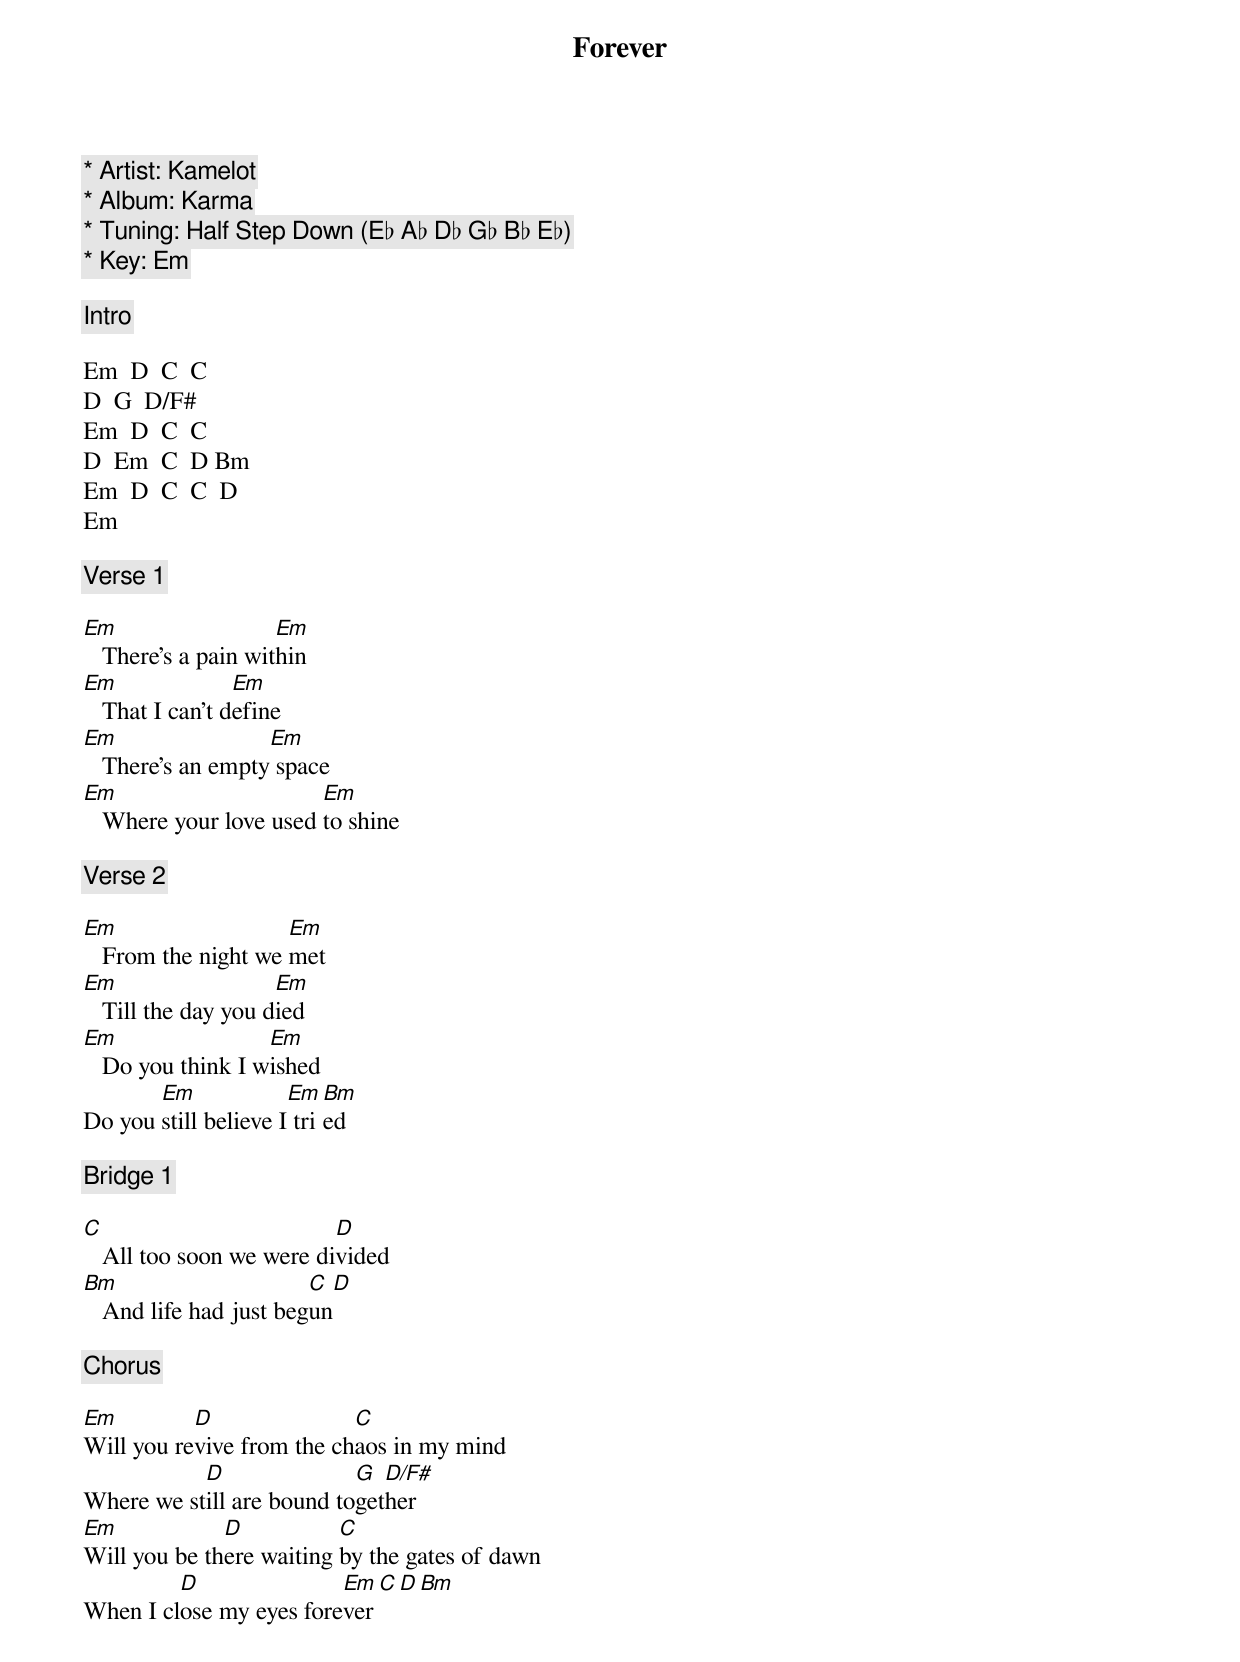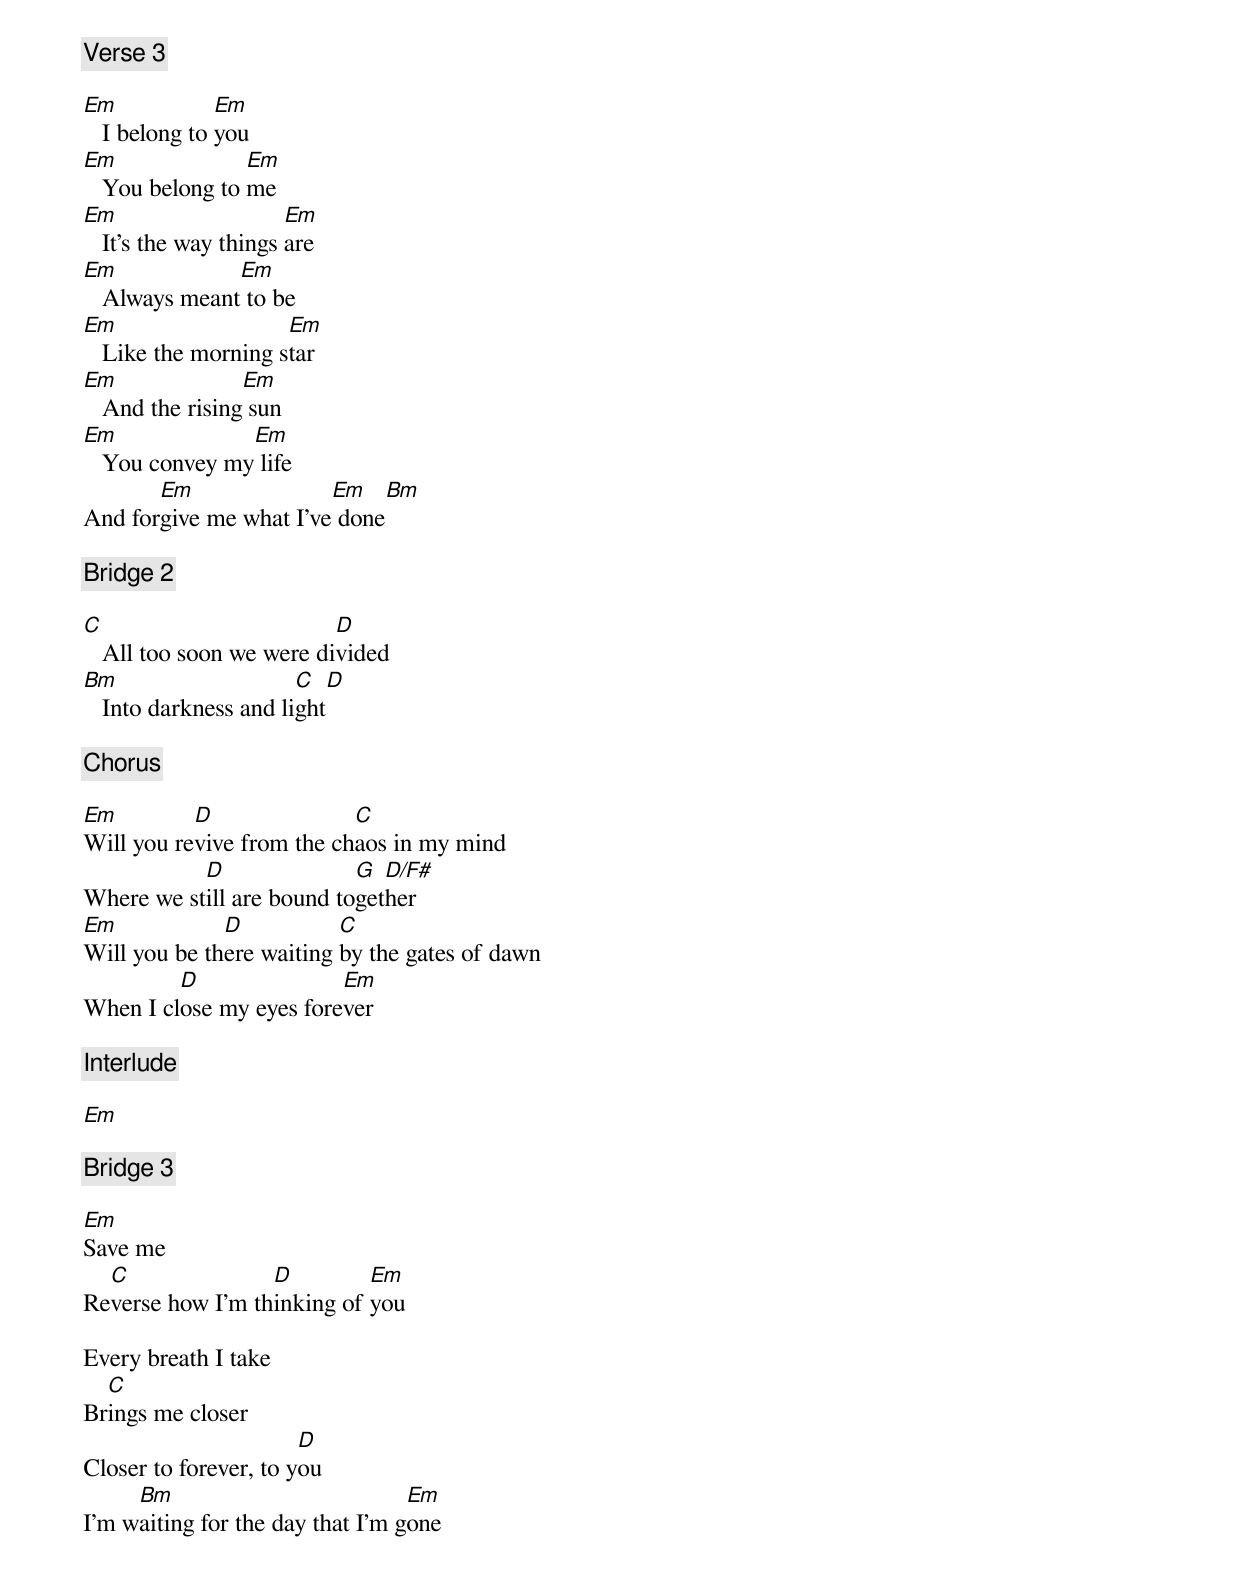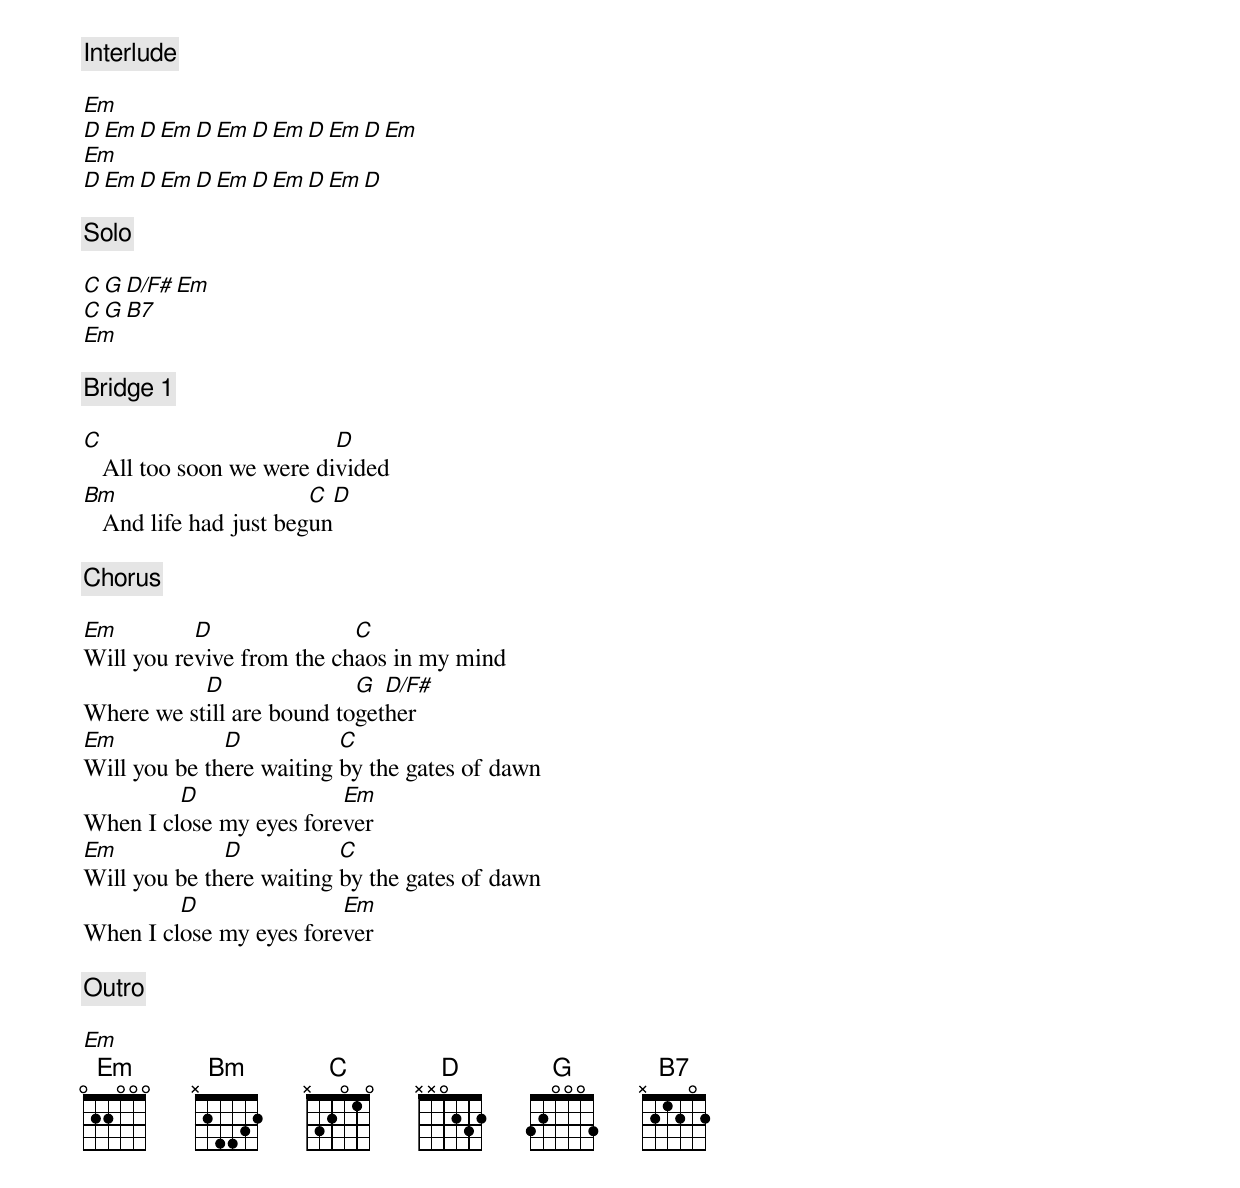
Forever

* Artist: Kamelot
* Album: Karma
* Tuning: Half Step Down (E♭ A♭ D♭ G♭ B♭ E♭)
* Key: Em

[Intro]

Em  D  C  C
D  G  D/F#
Em  D  C  C
D  Em  C  D Bm
Em  D  C  C  D
Em

[Verse 1]

Em                   Em
   There's a pain within
Em               Em
   That I can't define
Em                 Em
   There's an empty space
Em                      Em
   Where your love used to shine

[Verse 2]

Em                   Em
   From the night we met
Em                   Em
   Till the day you died
Em                 Em
   Do you think I wished
       Em             Em  Bm
Do you still believe I tried

[Bridge 1]

C                         D
   All too soon we were divided
Bm                      C  D
   And life had just begun

[Chorus]

Em         D               C
Will you revive from the chaos in my mind
           D               G  D/F#
Where we still are bound together
Em            D           C
Will you be there waiting by the gates of dawn
         D               Em  C  D  Bm
When I close my eyes forever

[Verse 3]

Em             Em
   I belong to you
Em               Em
   You belong to me
Em                     Em
   It's the way things are
Em             Em
   Always meant to be
Em                   Em
   Like the morning star
Em               Em
   And the rising sun
Em              Em
   You convey my life
       Em               Em   Bm
And forgive me what I've done

[Bridge 2]

C                         D
   All too soon we were divided
Bm                     C  D
   Into darkness and light

[Chorus]

Em         D               C
Will you revive from the chaos in my mind
           D               G  D/F#
Where we still are bound together
Em            D           C
Will you be there waiting by the gates of dawn
         D               Em
When I close my eyes forever

[Interlude]

Em

[Bridge 3]

Em
Save me
  C               D         Em
Reverse how I'm thinking of you

Every breath I take
  C
Brings me closer
                       D
Closer to forever, to you
     Bm                           Em
I'm waiting for the day that I'm gone

[Interlude]

Em
D Em D Em D Em D Em D Em D Em
Em
D Em D Em D Em D Em D Em D

[Solo]

C  G  D/F#  Em
C  G  B7
Em

[Bridge 1]

C                         D
   All too soon we were divided
Bm                      C  D
   And life had just begun

[Chorus]

Em         D               C
Will you revive from the chaos in my mind
           D               G  D/F#
Where we still are bound together
Em            D           C
Will you be there waiting by the gates of dawn
         D               Em
When I close my eyes forever
Em            D           C
Will you be there waiting by the gates of dawn
         D               Em
When I close my eyes forever

[Outro]

Em
